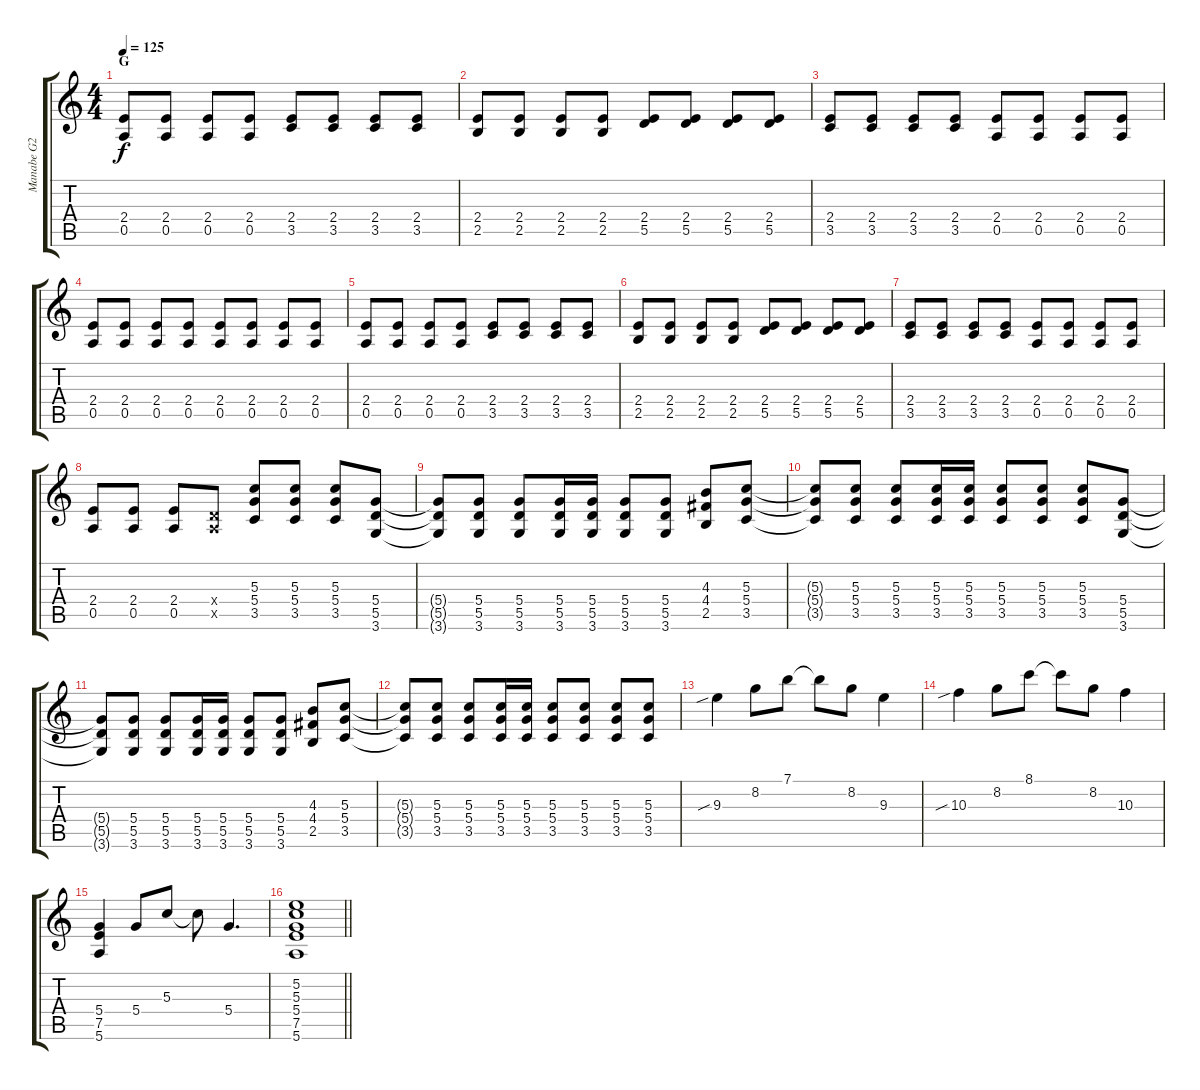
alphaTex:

\track ("Manabe G2" "Manabe G2") {instrument distortionguitar}
\staff {score tabs}
\tuning (E4 B3 G3 D3 A2 E2) {hide}
\ts (4 4)
\section ("" "G")
\tempo 125
\clef g2
\ks c
(2.4 0.5).8{dy f} (2.4 0.5).8 (2.4 0.5).8 (2.4 0.5).8 (2.4 3.5).8 (2.4 3.5).8 (2.4 3.5).8 (2.4 3.5).8 |
(2.4 2.5).8 (2.4 2.5).8 (2.4 2.5).8 (2.4 2.5).8 (2.4 5.5).8 (2.4 5.5).8 (2.4 5.5).8 (2.4 5.5).8 |
(2.4 3.5).8 (2.4 3.5).8 (2.4 3.5).8 (2.4 3.5).8 (2.4 0.5).8 (2.4 0.5).8 (2.4 0.5).8 (2.4 0.5).8 |
(2.4 0.5).8 (2.4 0.5).8 (2.4 0.5).8 (2.4 0.5).8 (2.4 0.5).8 (2.4 0.5).8 (2.4 0.5).8 (2.4 0.5).8 |
(2.4 0.5).8 (2.4 0.5).8 (2.4 0.5).8 (2.4 0.5).8 (2.4 3.5).8 (2.4 3.5).8 (2.4 3.5).8 (2.4 3.5).8 |
(2.4 2.5).8 (2.4 2.5).8 (2.4 2.5).8 (2.4 2.5).8 (2.4 5.5).8 (2.4 5.5).8 (2.4 5.5).8 (2.4 5.5).8 |
(2.4 3.5).8 (2.4 3.5).8 (2.4 3.5).8 (2.4 3.5).8 (2.4 0.5).8 (2.4 0.5).8 (2.4 0.5).8 (2.4 0.5).8 |
(2.4 0.5).8 (2.4 0.5).8 (2.4 0.5).8 (0.4{x} 0.5{x}).8 (5.3 5.4 3.5).8 (5.3 5.4 3.5).8 (5.3 5.4 3.5).8 (5.4 5.5 3.6).8 |
(5.4{t} 5.5{t} 3.6{t}).8 (5.4 5.5 3.6).8 (5.4 5.5 3.6).8 (5.4 5.5 3.6).16 (5.4 5.5 3.6).16 (5.4 5.5 3.6).8 (5.4 5.5 3.6).8 (4.3 4.4 2.5).8 (5.3 5.4 3.5).8 |
(5.3{t} 5.4{t} 3.5{t}).8 (5.3 5.4 3.5).8 (5.3 5.4 3.5).8 (5.3 5.4 3.5).16 (5.3 5.4 3.5).16 (5.3 5.4 3.5).8 (5.3 5.4 3.5).8 (5.3 5.4 3.5).8 (5.4 5.5 3.6).8 |
(5.4{t} 5.5{t} 3.6{t}).8 (5.4 5.5 3.6).8 (5.4 5.5 3.6).8 (5.4 5.5 3.6).16 (5.4 5.5 3.6).16 (5.4 5.5 3.6).8 (5.4 5.5 3.6).8 (4.3 4.4 2.5).8 (5.3 5.4 3.5).8 |
(5.3{t} 5.4{t} 3.5{t}).8 (5.3 5.4 3.5).8 (5.3 5.4 3.5).8 (5.3 5.4 3.5).16 (5.3 5.4 3.5).16 (5.3 5.4 3.5).8 (5.3 5.4 3.5).8 (5.3 5.4 3.5).8 (5.3 5.4 3.5).8 |
9.3{sib}.4 8.2.8 7.1.8 7.1{t}.8 8.2.8 9.3.4 |
10.3{sib}.4 8.2.8 8.1.8 8.1{t}.8 8.2.8 10.3.4 |
(5.4 7.5 5.6).4 5.4.8 5.3.8 5.3{t}.8 5.4.4{d} |
\barLineRight lightlight
(5.2 5.3 5.4 7.5 5.6).1
